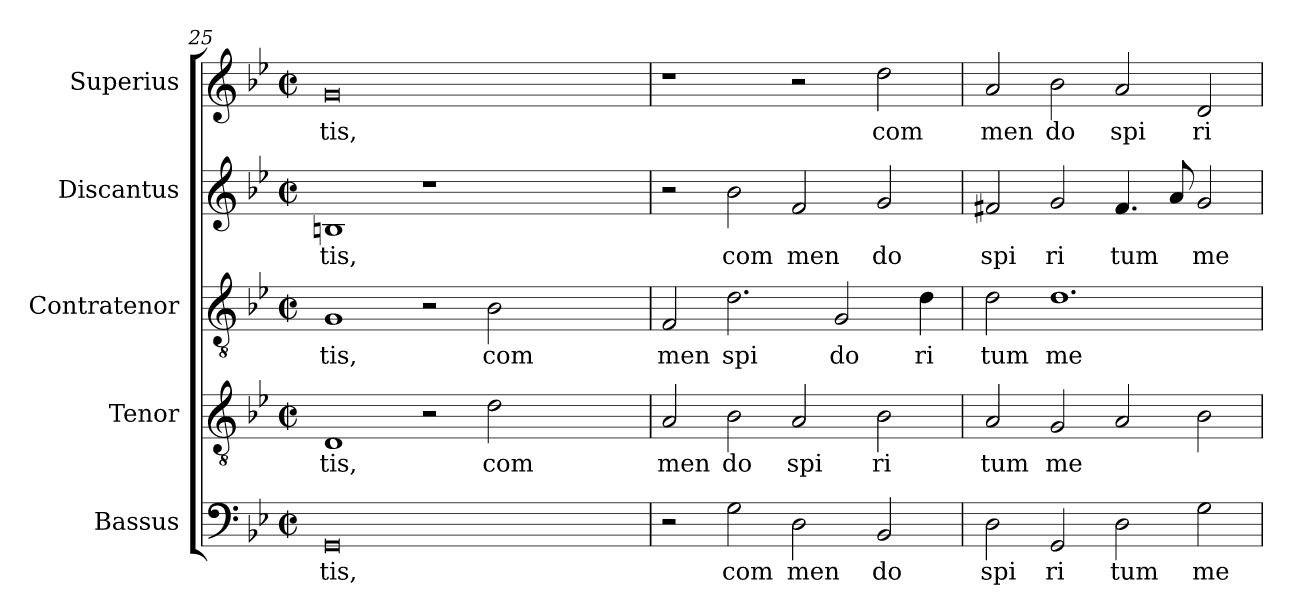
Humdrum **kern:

**kern	**text	**kern	**text	**kern	**text	**kern	**text	**kern	**text
*part5	*part5	*part4	*part4	*part3	*part3	*part2	*part2	*part1	*part1
*staff5	*staff5	*staff4	*staff4	*staff3	*staff3	*staff2	*staff2	*staff1	*staff1
*I"Bassus	*	*I"Tenor	*	*I"Contratenor	*	*I"Discantus	*	*I"Superius	*
*clefF4	*	*clefGv2	*	*clefGv2	*	*clefG2	*	*clefG2	*
*k[b-e-]	*	*k[b-e-]	*	*k[b-e-]	*	*k[b-e-]	*	*k[b-e-]	*
*B-:	*	*B-:	*	*B-:	*	*B-:	*	*B-:	*
*M2/2	*	*M2/2	*	*M2/2	*	*M2/2	*	*M2/2	*
*met(c|)	*	*met(c|)	*	*met(c|)	*	*met(c|)	*	*met(c|)	*
=25	=25	=25	=25	=25	=25	=25	=25	=25	=25
!	!LO:LY:b:cj	!	!LO:LY:b:cj	!	!LO:LY:b:cj	!	!LO:LY:b:cj	!	!LO:LY:b:cj
0GG	tis,	1D	tis,	1G	tis,	1Bn	tis,	0g	tis,
!	!	!	!	!	!	!LO:N:vis=1	!	!	!
.	.	2r	.	2r	.	0r	.	.	.
!	!	!	!LO:LY:b:cj	!	!LO:LY:b:cj	!	!	!	!
.	.	2d\	com	2B-\	com	.	.	.	.
1ryy	.	1ryy	.	1ryy	.	.	.	1ryy	.
=26	=26	=26	=26	=26	=26	=26	=26	=26	=26
!	!	!	!LO:LY:b:cj	!	!LO:LY:b:cj	!	!	!	!
2r	.	2A/	men	2F/	men	2r	.	1r	.
!	!LO:LY:b:cj	!	!LO:LY:b:cj	!	!LO:LY:b:cj	!	!LO:LY:b:cj	!	!
2G\	com	2B-\	do	2.d\	spi	2b-\	com	.	.
!	!LO:LY:b:cj	!	!LO:LY:b:cj	!	!	!	!LO:LY:b:cj	!	!
2D\	men	2A/	spi	.	.	2f/	men	2r	.
!	!	!	!	!	!LO:LY:b:cj	!	!	!	!
.	.	.	.	2G/	do	.	.	.	.
!	!LO:LY:b:cj	!	!LO:LY:b:cj	!	!	!	!LO:LY:b:cj	!	!LO:LY:b:cj
2BB-/	do	2B-\	ri	.	.	2g/	do	2dd\	com
!	!	!	!	!	!LO:LY:b:cj	!	!	!	!
.	.	.	.	4d\	ri	.	.	.	.
=27	=27	=27	=27	=27	=27	=27	=27	=27	=27
!	!LO:LY:b:cj	!	!LO:LY:b:cj	!	!LO:LY:b:cj	!	!LO:LY:b:cj	!	!LO:LY:b:cj
2D\	spi	2A/	tum	2d\	tum	2f#X/	spi	2a/	men
!	!LO:LY:b:cj	!	!LO:LY:b	!	!LO:LY:b:cj	!	!LO:LY:b:cj	!	!LO:LY:b:cj
2GG/	ri	2G/	me	1.d	me	2g/	ri	2b-\	do
!	!LO:LY:b:cj	!	!	!	!	!	!LO:LY:b	!	!LO:LY:b:cj
2D\	tum	2A/	.	.	.	4.f#/	tum	2a/	spi
.	.	.	.	.	.	8a/	.	.	.
!	!LO:LY:b:cj	!	!	!	!	!	!LO:LY:b:cj	!	!LO:LY:b:cj
2G\	me	2B-\	.	.	.	2g/	me	2d/	ri
=	=	=	=	=	=	=	=	=	=
*-	*-	*-	*-	*-	*-	*-	*-	*-	*-
